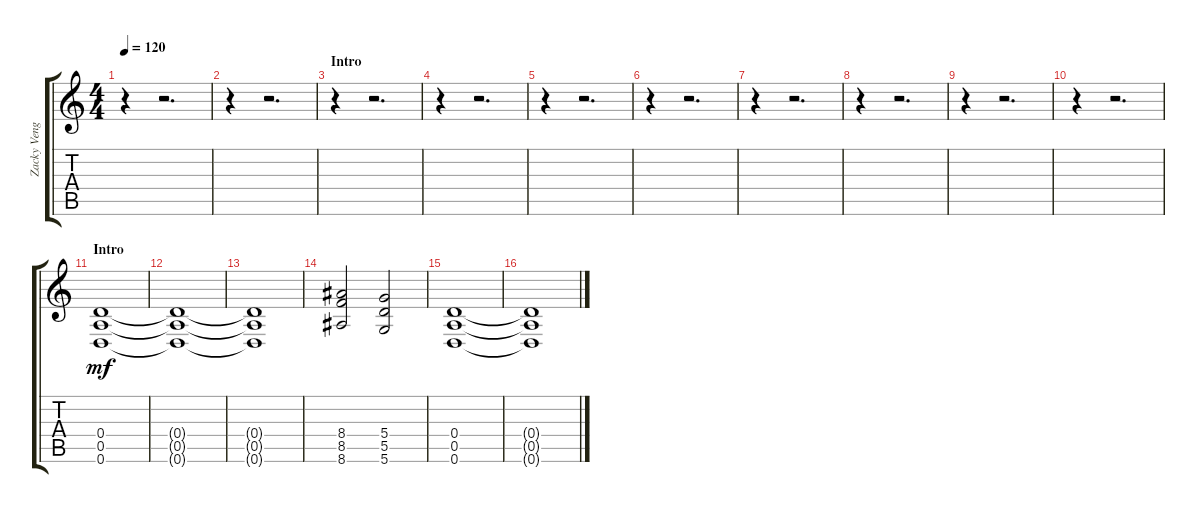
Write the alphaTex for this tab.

\track ("Zacky Vengeance" "Zacky Veng") {instrument distortionguitar}
\staff {score tabs}
\tuning (E4 B3 G3 D3 A2 D2) {hide}
\ts (4 4)
\tempo 120
\clef g2
\ks c
r.4{dy mf instrument distortionguitar} r.2{d} |
r.4 r.2{d} |
\section ("" "Intro")
r.4 r.2{d} |
r.4 r.2{d} |
r.4 r.2{d} |
r.4 r.2{d} |
r.4 r.2{d} |
r.4 r.2{d} |
r.4 r.2{d} |
r.4 r.2{d} |
\section ("" "Intro")
(0.4 0.5 0.6).1 |
(0.4{t} 0.5{t} 0.6{t}).1 |
(0.4{t} 0.5{t} 0.6{t}).1 |
(8.4 8.5 8.6).2 (5.4 5.5 5.6).2 |
(0.4 0.5 0.6).1 |
(0.4{t} 0.5{t} 0.6{t}).1
